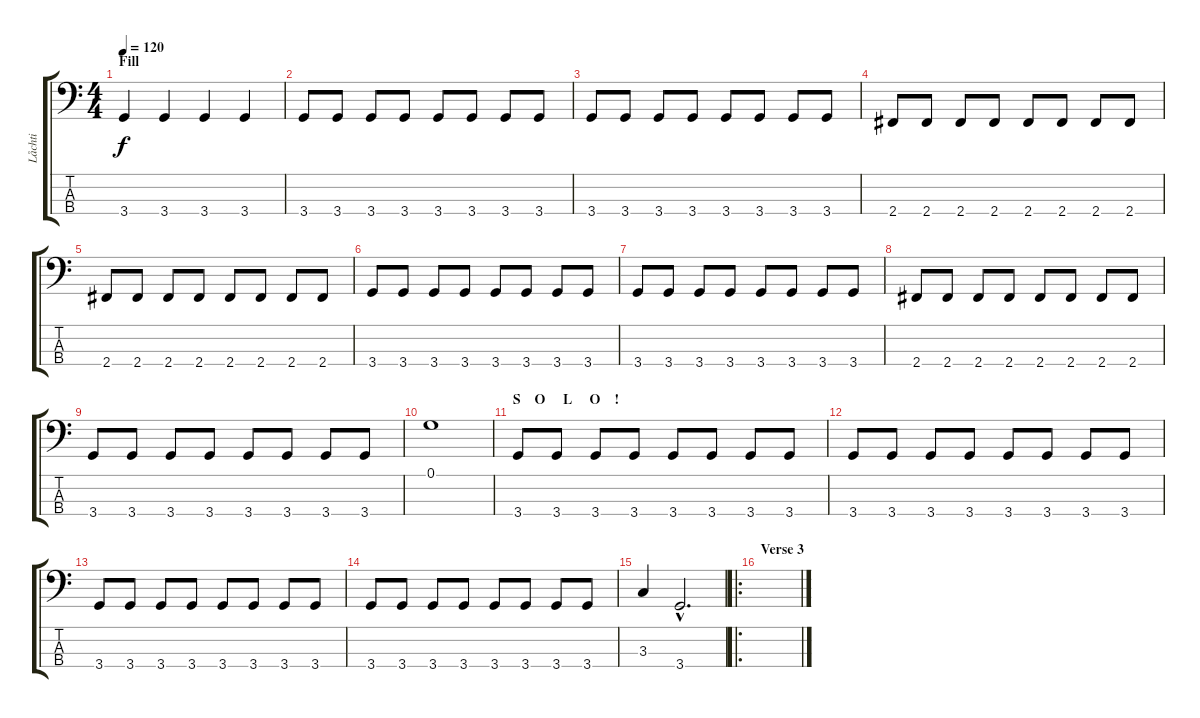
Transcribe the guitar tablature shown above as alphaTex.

\track ("Låchti" "Låchti") {instrument electricbassfinger}
\staff {score tabs}
\tuning (G2 D2 A1 E1) {hide}
\ts (4 4)
\section ("" "Fill")
\tempo 120
\clef f4
\ks c
3.4.4{dy f} 3.4.4 3.4.4 3.4.4 |
3.4.8 3.4.8 3.4.8 3.4.8 3.4.8 3.4.8 3.4.8 3.4.8 |
3.4.8 3.4.8 3.4.8 3.4.8 3.4.8 3.4.8 3.4.8 3.4.8 |
2.4.8 2.4.8 2.4.8 2.4.8 2.4.8 2.4.8 2.4.8 2.4.8 |
2.4.8 2.4.8 2.4.8 2.4.8 2.4.8 2.4.8 2.4.8 2.4.8 |
3.4.8 3.4.8 3.4.8 3.4.8 3.4.8 3.4.8 3.4.8 3.4.8 |
3.4.8 3.4.8 3.4.8 3.4.8 3.4.8 3.4.8 3.4.8 3.4.8 |
2.4.8 2.4.8 2.4.8 2.4.8 2.4.8 2.4.8 2.4.8 2.4.8 |
3.4.8 3.4.8 3.4.8 3.4.8 3.4.8 3.4.8 3.4.8 3.4.8 |
0.1.1 |
\section ("" "S    O     L     O    !")
3.4.8 3.4.8 3.4.8 3.4.8 3.4.8 3.4.8 3.4.8 3.4.8 |
3.4.8 3.4.8 3.4.8 3.4.8 3.4.8 3.4.8 3.4.8 3.4.8 |
3.4.8 3.4.8 3.4.8 3.4.8 3.4.8 3.4.8 3.4.8 3.4.8 |
3.4.8 3.4.8 3.4.8 3.4.8 3.4.8 3.4.8 3.4.8 3.4.8 |
3.3.4 3.4{hac}.2{d} |
\ro
\section ("" "Verse 3")
